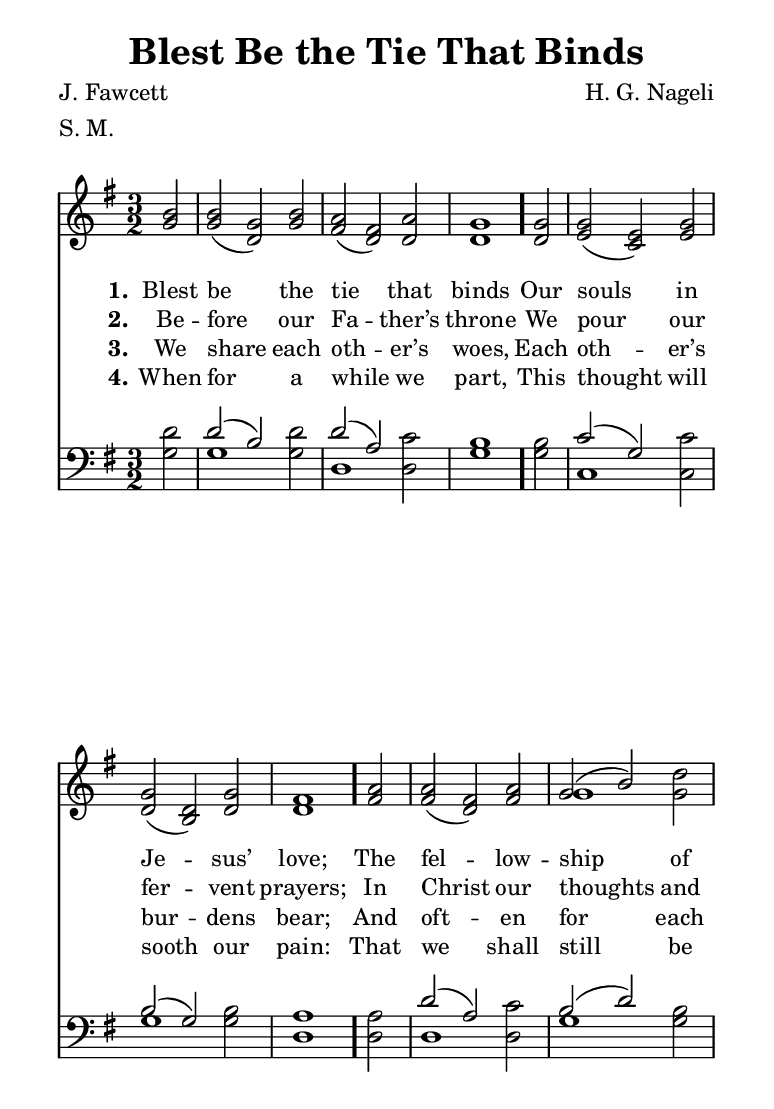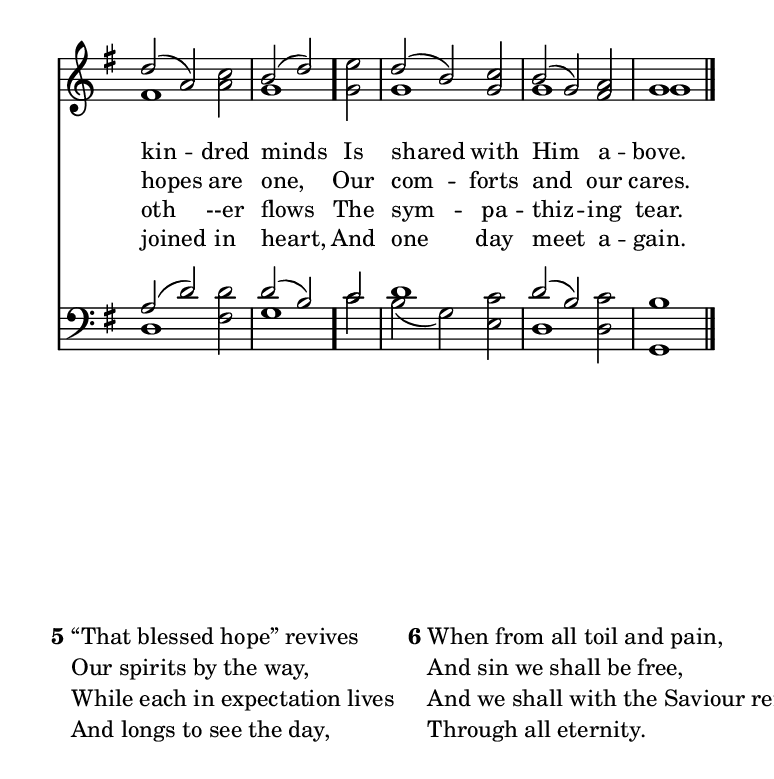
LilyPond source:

\include "common/global.ily"
\paper {
  \include "common/paper.ily"
  ragged-last-bottom = ##t
  systems-per-page = ##f
  system-count = #(cond (is-eogsized 2) (#t #f))
}

\header{
  hymnnumber = "169"
  title = "Blest Be the Tie That Binds"
  tunename = "Dennis"
  meter = "S. M."
  poet = "J. Fawcett"
  composer = "H. G. Nageli"
  %copyright = ""
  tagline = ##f
}

global = {
  \include "common/overrides.ily"
  \override Staff.TimeSignature.style = #'numbered
  \time 3/2
  \override Score.MetronomeMark.transparent = ##t % hide all fermata changes too
  \tempo 2=80
  \key g \major
  \partial 2
  \autoBeamOff
}

notesSoprano = {
\global
\relative c'' {

  b2 | b( g) b | a( fis) a | g1
  g2 | g( e) g | g( d) g | fis1
  a2 | a( fis) a | g( b) d | d( a) c | b( d)
  e2 | d( b) c | b( g) a | g1

  \bar "|."

}
}

notesAlto = {
\global
\relative e' {

  g2 | g( d) g | fis( d) d | d1
  d2 | e( c) e | d( b) d | d1
  fis2 | fis( d) fis | g1 g2 | fis1 a2 | g1
  g2 | g1 g2 | g1 fis2 | g1

}
}

notesTenor = {
\global
\relative a {

  d2 | d( b) d | d( a) c | b1
  b2 | c( g) c | b( g) b | a1
  a2 | d( a) c | b( d) b | a( d) d | d( b)
  c2 | d1 c2 | d( b) c | b1

}
}

notesBass = {
\global
\relative f {

  g2 | g1 g2 | d1 d2 | g1
  g2 | c,1 c2 | g'1 g2 | d1
  d2 | d1 d2 | g1 g2 | d1 fis2 | g1
  c2 | b( g) e | d1 d2 | g,1

}
}

wordsA = \lyricmode {
\set stanza = "1."

Blest be the tie that binds \bar "."
Our souls in Je -- sus’ love; \bar "."
The fel -- low -- ship of kin -- dred minds \bar "."
Is shared with Him a -- bove. \bar "."

}

wordsB = \lyricmode {
\set stanza = "2."

Be -- fore our Fa -- ther’s throne
We pour our fer -- vent prayers;
In Christ our thoughts and hopes are one,
Our com -- forts and our cares.

}

wordsC = \lyricmode {
\set stanza = "3."

We share each oth -- er’s woes,
Each oth -- er’s bur -- dens bear;
And oft -- en for each oth --er flows
The sym -- pa -- thiz -- ing tear.

}

wordsD = \lyricmode {
\set stanza = "4."

When for a while we part,
This thought will sooth our pain:
That we shall still be joined in heart,
And one day meet a -- gain.

}

wordsE = \markuplist {

\line { “That blessed hope” revives }
\line { Our spirits by the way, }
\line { While each in expectation lives }
\line { And longs to see the day, }

}

wordsF = \markuplist {

\line { When from all toil and pain, }
\line { And sin we shall be free, }
\line { And we shall with the Saviour reign }
\line { Through all eternity. }

}

\score {
  \context ChoirStaff <<
    \context Staff = upper <<
      \set Staff.autoBeaming = ##f
      \set ChoirStaff.systemStartDelimiter = #'SystemStartBar
      \set ChoirStaff.printPartCombineTexts = ##f
      \partcombine #'(2 . 9) \notesSoprano \notesAlto
      \context NullVoice = sopranos { \voiceOne << \notesSoprano >> }
      \context NullVoice = altos { \voiceTwo << \notesAlto >> }
      \context Lyrics = one   \lyricsto sopranos \wordsA
      \context Lyrics = two   \lyricsto sopranos \wordsB
      \context Lyrics = three \lyricsto sopranos \wordsC
      \context Lyrics = four  \lyricsto sopranos \wordsD
    >>
    \context Staff = men <<
      \set Staff.autoBeaming = ##f
      \clef bass
      \set ChoirStaff.printPartCombineTexts = ##f
      \partcombine #'(2 . 9) \notesTenor \notesBass
      \context NullVoice = tenors { \voiceOne << \notesTenor >> }
      \context NullVoice = basses { \voiceTwo << \notesBass >> }
    >>
  >>
  \layout {
    \include "common/layout.ily"
  }
  \midi{
    \include "common/midi.ily"
  }
}

\noPageBreak

\markup { \fill-line {
  \hspace #0.1
  \line{ \bold 5 \column { \wordsE } }
  \hspace #0.1
  \line{ \bold 6 \column { \wordsF } }
  \hspace #0.1
} }

\version "2.19.49"  % necessary for upgrading to future LilyPond versions.

% vi:set et ts=2 sw=2 ai nocindent syntax=lilypond:
